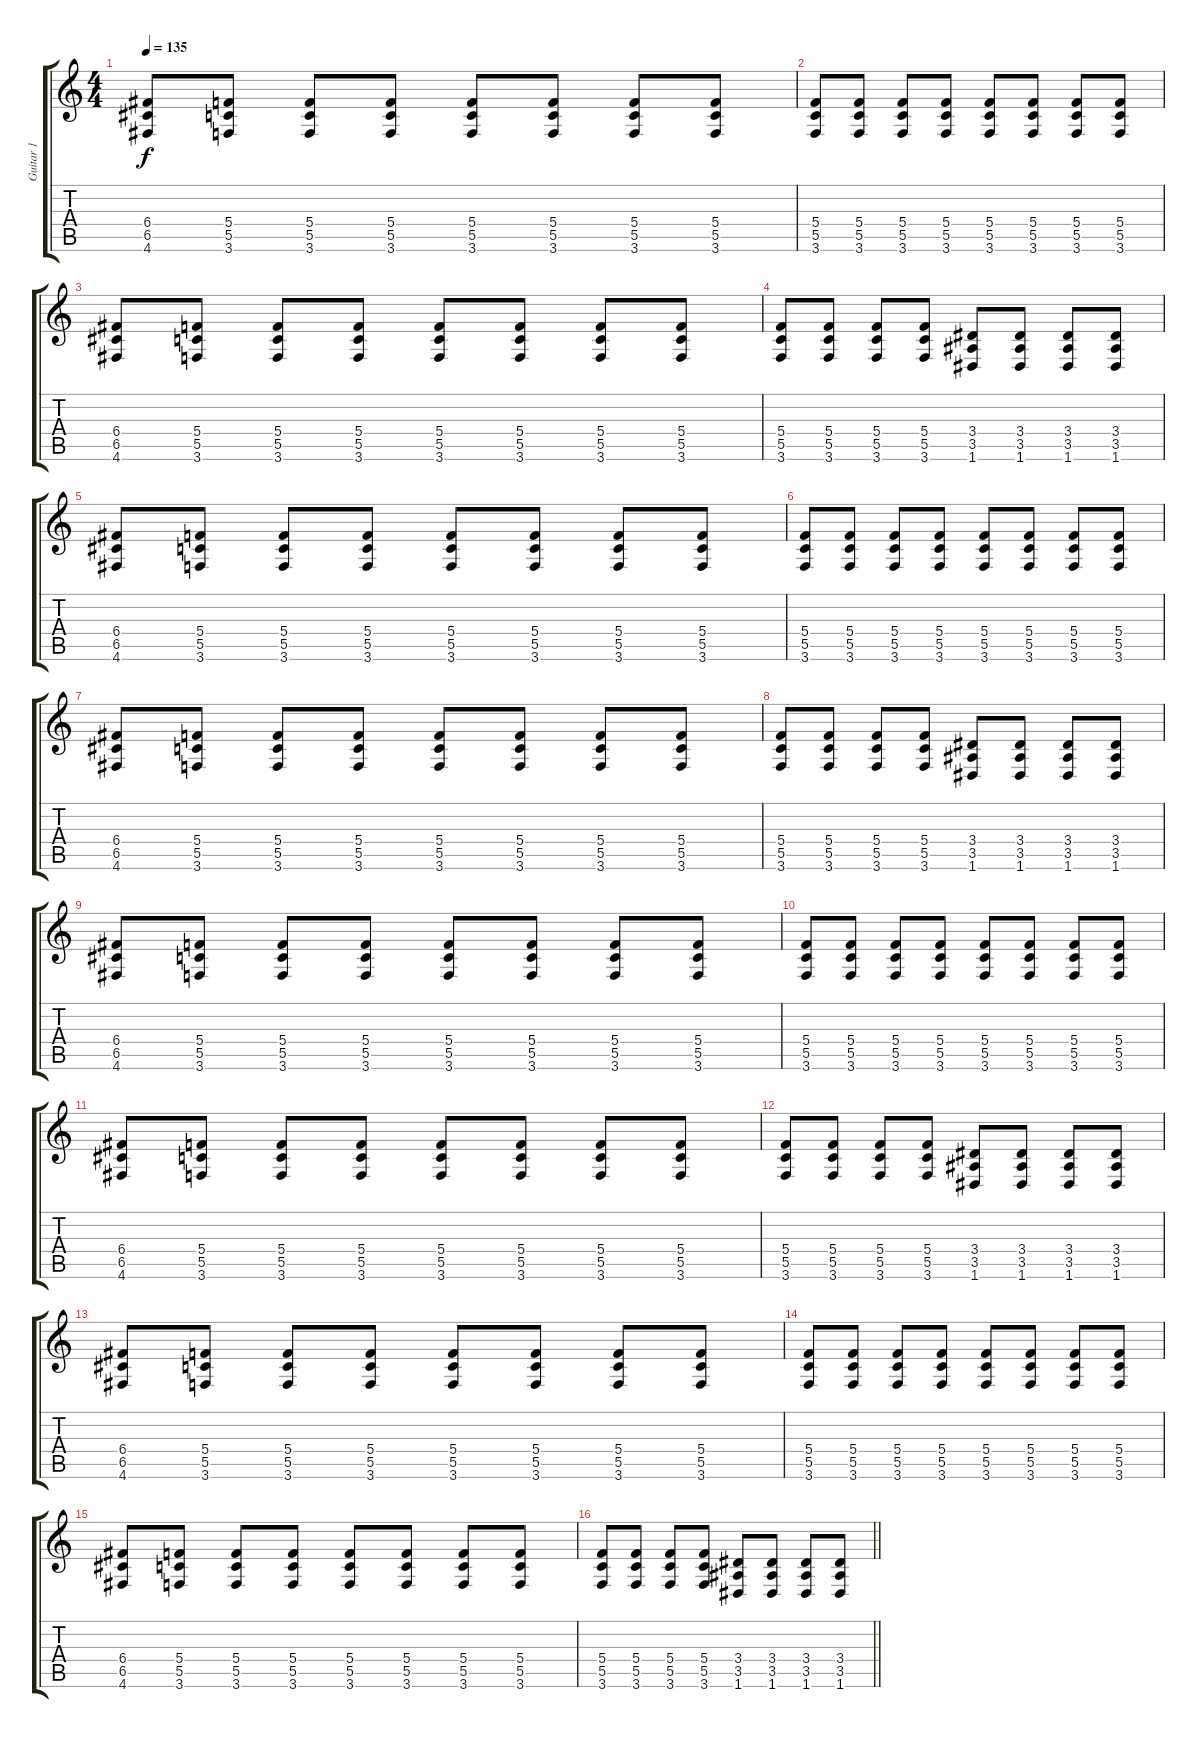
\track ("Guitar 1" "Guitar 1") {instrument overdrivenguitar}
\staff {score tabs}
\tuning (D4 A3 F3 C3 G2 D2) {hide}
\ts (4 4)
\tempo 135
\clef g2
\ks c
(6.4 6.5 4.6).8{dy f instrument overdrivenguitar} (5.4 5.5 3.6).8 (5.4 5.5 3.6).8 (5.4 5.5 3.6).8 (5.4 5.5 3.6).8 (5.4 5.5 3.6).8 (5.4 5.5 3.6).8 (5.4 5.5 3.6).8 |
(5.4 5.5 3.6).8 (5.4 5.5 3.6).8 (5.4 5.5 3.6).8 (5.4 5.5 3.6).8 (5.4 5.5 3.6).8 (5.4 5.5 3.6).8 (5.4 5.5 3.6).8 (5.4 5.5 3.6).8 |
(6.4 6.5 4.6).8 (5.4 5.5 3.6).8 (5.4 5.5 3.6).8 (5.4 5.5 3.6).8 (5.4 5.5 3.6).8 (5.4 5.5 3.6).8 (5.4 5.5 3.6).8 (5.4 5.5 3.6).8 |
(5.4 5.5 3.6).8 (5.4 5.5 3.6).8 (5.4 5.5 3.6).8 (5.4 5.5 3.6).8 (3.4 3.5 1.6).8 (3.4 3.5 1.6).8 (3.4 3.5 1.6).8 (3.4 3.5 1.6).8 |
(6.4 6.5 4.6).8 (5.4 5.5 3.6).8 (5.4 5.5 3.6).8 (5.4 5.5 3.6).8 (5.4 5.5 3.6).8 (5.4 5.5 3.6).8 (5.4 5.5 3.6).8 (5.4 5.5 3.6).8 |
(5.4 5.5 3.6).8 (5.4 5.5 3.6).8 (5.4 5.5 3.6).8 (5.4 5.5 3.6).8 (5.4 5.5 3.6).8 (5.4 5.5 3.6).8 (5.4 5.5 3.6).8 (5.4 5.5 3.6).8 |
(6.4 6.5 4.6).8 (5.4 5.5 3.6).8 (5.4 5.5 3.6).8 (5.4 5.5 3.6).8 (5.4 5.5 3.6).8 (5.4 5.5 3.6).8 (5.4 5.5 3.6).8 (5.4 5.5 3.6).8 |
(5.4 5.5 3.6).8 (5.4 5.5 3.6).8 (5.4 5.5 3.6).8 (5.4 5.5 3.6).8 (3.4 3.5 1.6).8 (3.4 3.5 1.6).8 (3.4 3.5 1.6).8 (3.4 3.5 1.6).8 |
(6.4 6.5 4.6).8 (5.4 5.5 3.6).8 (5.4 5.5 3.6).8 (5.4 5.5 3.6).8 (5.4 5.5 3.6).8 (5.4 5.5 3.6).8 (5.4 5.5 3.6).8 (5.4 5.5 3.6).8 |
(5.4 5.5 3.6).8 (5.4 5.5 3.6).8 (5.4 5.5 3.6).8 (5.4 5.5 3.6).8 (5.4 5.5 3.6).8 (5.4 5.5 3.6).8 (5.4 5.5 3.6).8 (5.4 5.5 3.6).8 |
(6.4 6.5 4.6).8 (5.4 5.5 3.6).8 (5.4 5.5 3.6).8 (5.4 5.5 3.6).8 (5.4 5.5 3.6).8 (5.4 5.5 3.6).8 (5.4 5.5 3.6).8 (5.4 5.5 3.6).8 |
(5.4 5.5 3.6).8 (5.4 5.5 3.6).8 (5.4 5.5 3.6).8 (5.4 5.5 3.6).8 (3.4 3.5 1.6).8 (3.4 3.5 1.6).8 (3.4 3.5 1.6).8 (3.4 3.5 1.6).8 |
(6.4 6.5 4.6).8 (5.4 5.5 3.6).8 (5.4 5.5 3.6).8 (5.4 5.5 3.6).8 (5.4 5.5 3.6).8 (5.4 5.5 3.6).8 (5.4 5.5 3.6).8 (5.4 5.5 3.6).8 |
(5.4 5.5 3.6).8 (5.4 5.5 3.6).8 (5.4 5.5 3.6).8 (5.4 5.5 3.6).8 (5.4 5.5 3.6).8 (5.4 5.5 3.6).8 (5.4 5.5 3.6).8 (5.4 5.5 3.6).8 |
(6.4 6.5 4.6).8 (5.4 5.5 3.6).8 (5.4 5.5 3.6).8 (5.4 5.5 3.6).8 (5.4 5.5 3.6).8 (5.4 5.5 3.6).8 (5.4 5.5 3.6).8 (5.4 5.5 3.6).8 |
\barLineRight lightlight
(5.4 5.5 3.6).8 (5.4 5.5 3.6).8 (5.4 5.5 3.6).8 (5.4 5.5 3.6).8 (3.4 3.5 1.6).8 (3.4 3.5 1.6).8 (3.4 3.5 1.6).8 (3.4 3.5 1.6).8
